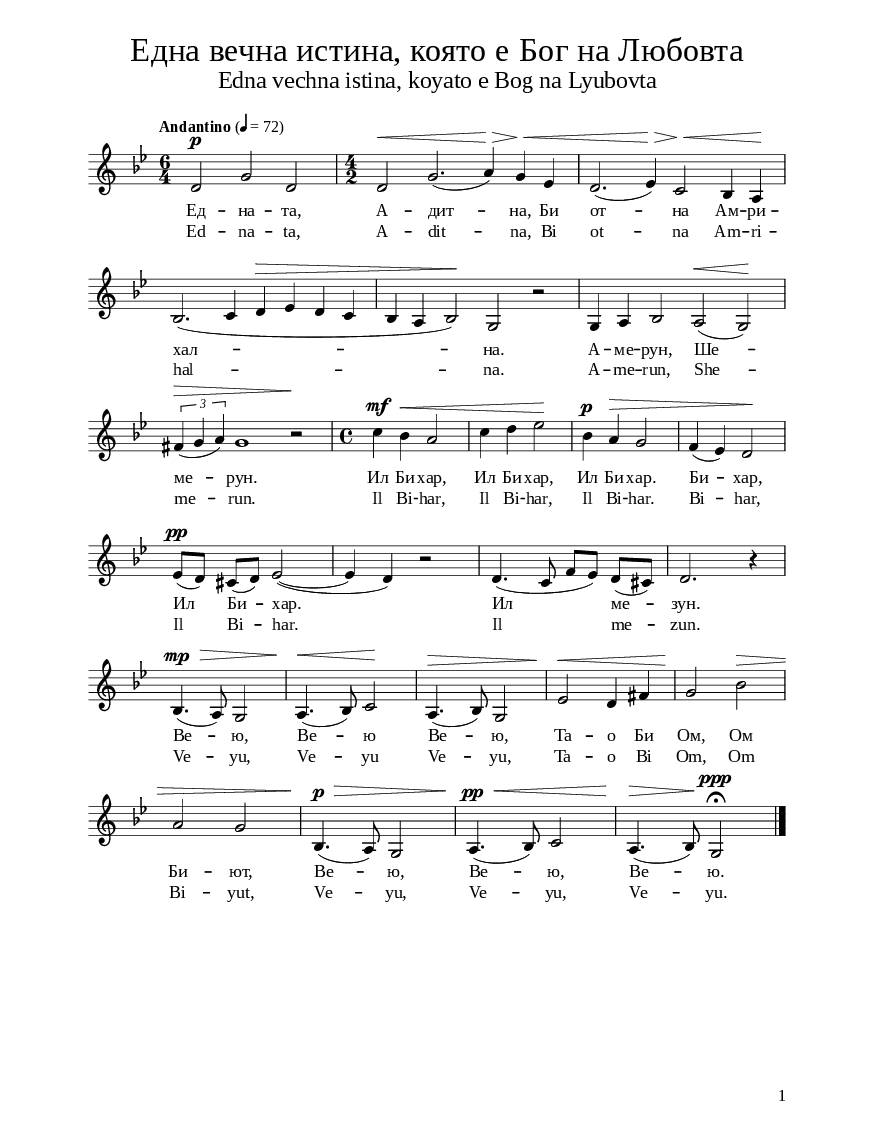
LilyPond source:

\version "2.24.0"

% include paper part and global functions
\include "include/globals.ily"

\bookpart {
  \include "include/bookpart-paper.ily"
  \score {
    \include "include/score-layout.ily"

    \new Voice \relative c' {
      \clef treble
      \key g \minor
      \time 6/4
      \tempoFunc "Andantino" 4 "72"
      \autoBeamOff
      \autoBeamOff
      d2^\p  g2  d2 | % 2
      \time 4/2  | % 2
      d2^\<  g2. (  a4 ) \! \>  g4 \!
      \<  es4 | % 3
      d2. (  es4 ) \! \>  c2 \! \<
      bes4  a4\!  \break | % 4
      bes2. (\!  c4  d4^\>  es4
      d4  c4 | % 5
      bes4  a4  bes2 ) \!  g2 r2 | % 6
      g4  a4  bes2  a2 (^\<  g2\!
      ) \break | % 7
      \times 2/3  {
        fis'4 ( \!^\>  g4  a4 )
      }
      g1 r2 \! | % 8
      \time 4/4  | % 8
      c4^\mf  bes4^\<  a2 | % 9
      c4  d4  es2 \! |
      bes4 ^\p  a4^\>  g2 | % 11
      f4 (  es4 )  d2 \! \break | % 12
      es8 ( [ ^\pp  d8 ) ]  cis8 ( [  d8) ]  es2 ( ~ | % 13
      es4  d4 ) r2 | % 14
      d4. (  c8  f8 [  es8 ) ]  d8
      ( [  cis8 ) ] | % 15
      d2. r4 \break | % 16
      bes4. ( ^\mp^\>  a8 )  g2 | % 17
      a4. ( \! \<  bes8 )  c2 \! | % 18
      a4. ( ^\>  bes8 )  g2 | % 19
      es'2 \! ^\<  d4  fis4 |
      g2 \!  bes2 ^\> \break | % 21
      a2  g2 | % 22
      bes,4. ( \! \p \>  a8 )  g2 | % 23
      a4. ( \! \pp \<  bes8 )  c2 | % 24
      a4. ( \! \>  bes8 ) \!  g2 ^\fermata ^\ppp
      \bar "|."
    }
    \addlyrics {
      Ед -- на -- та, А -- дит -- на,
      Би от -- на Ам -- ри -- хал --
      на. А -- ме -- рун, Ше -- ме --  рун.
      Ил Би -- хар, Ил Би -- хар, Ил Би
      -- хар. Би -- хар, Ил  Би --
      хар.   Ил    ме  --
      зун. Ве -- ю, Ве -- ю Ве -- ю, Та -- о Би Ом, Ом Би --
      ют, Ве -- ю, Ве -- ю, Ве --
      ю.}
      \addlyrics {
        Ed -- na -- ta, A -- dit -- na,
        Bi ot -- na Am -- ri -- hal --
        na. A -- me -- run, She -- me --  run.
        Il Bi -- har, Il Bi -- har, Il Bi
        -- har. Bi -- har, Il  Bi --
        har.   Il    me  --
        zun. Ve -- yu, Ve -- yu Ve -- yu, Ta -- o Bi Om, Om Bi --
        yut, Ve -- yu, Ve -- yu, Ve --
        yu.}

        \header {
          title = \titleFunc "Една вечна истина, която е Бог на Любовта" "Edna vechna istina, koyato e Bog na Lyubovta"
        }

        \midi{}

      } % score

      % include foreign translation(s) of the song
      %\include "lyrics_de/000_empty_template_lyrics_de.ly"

    } % bookpart

    % Più mosso
    %
